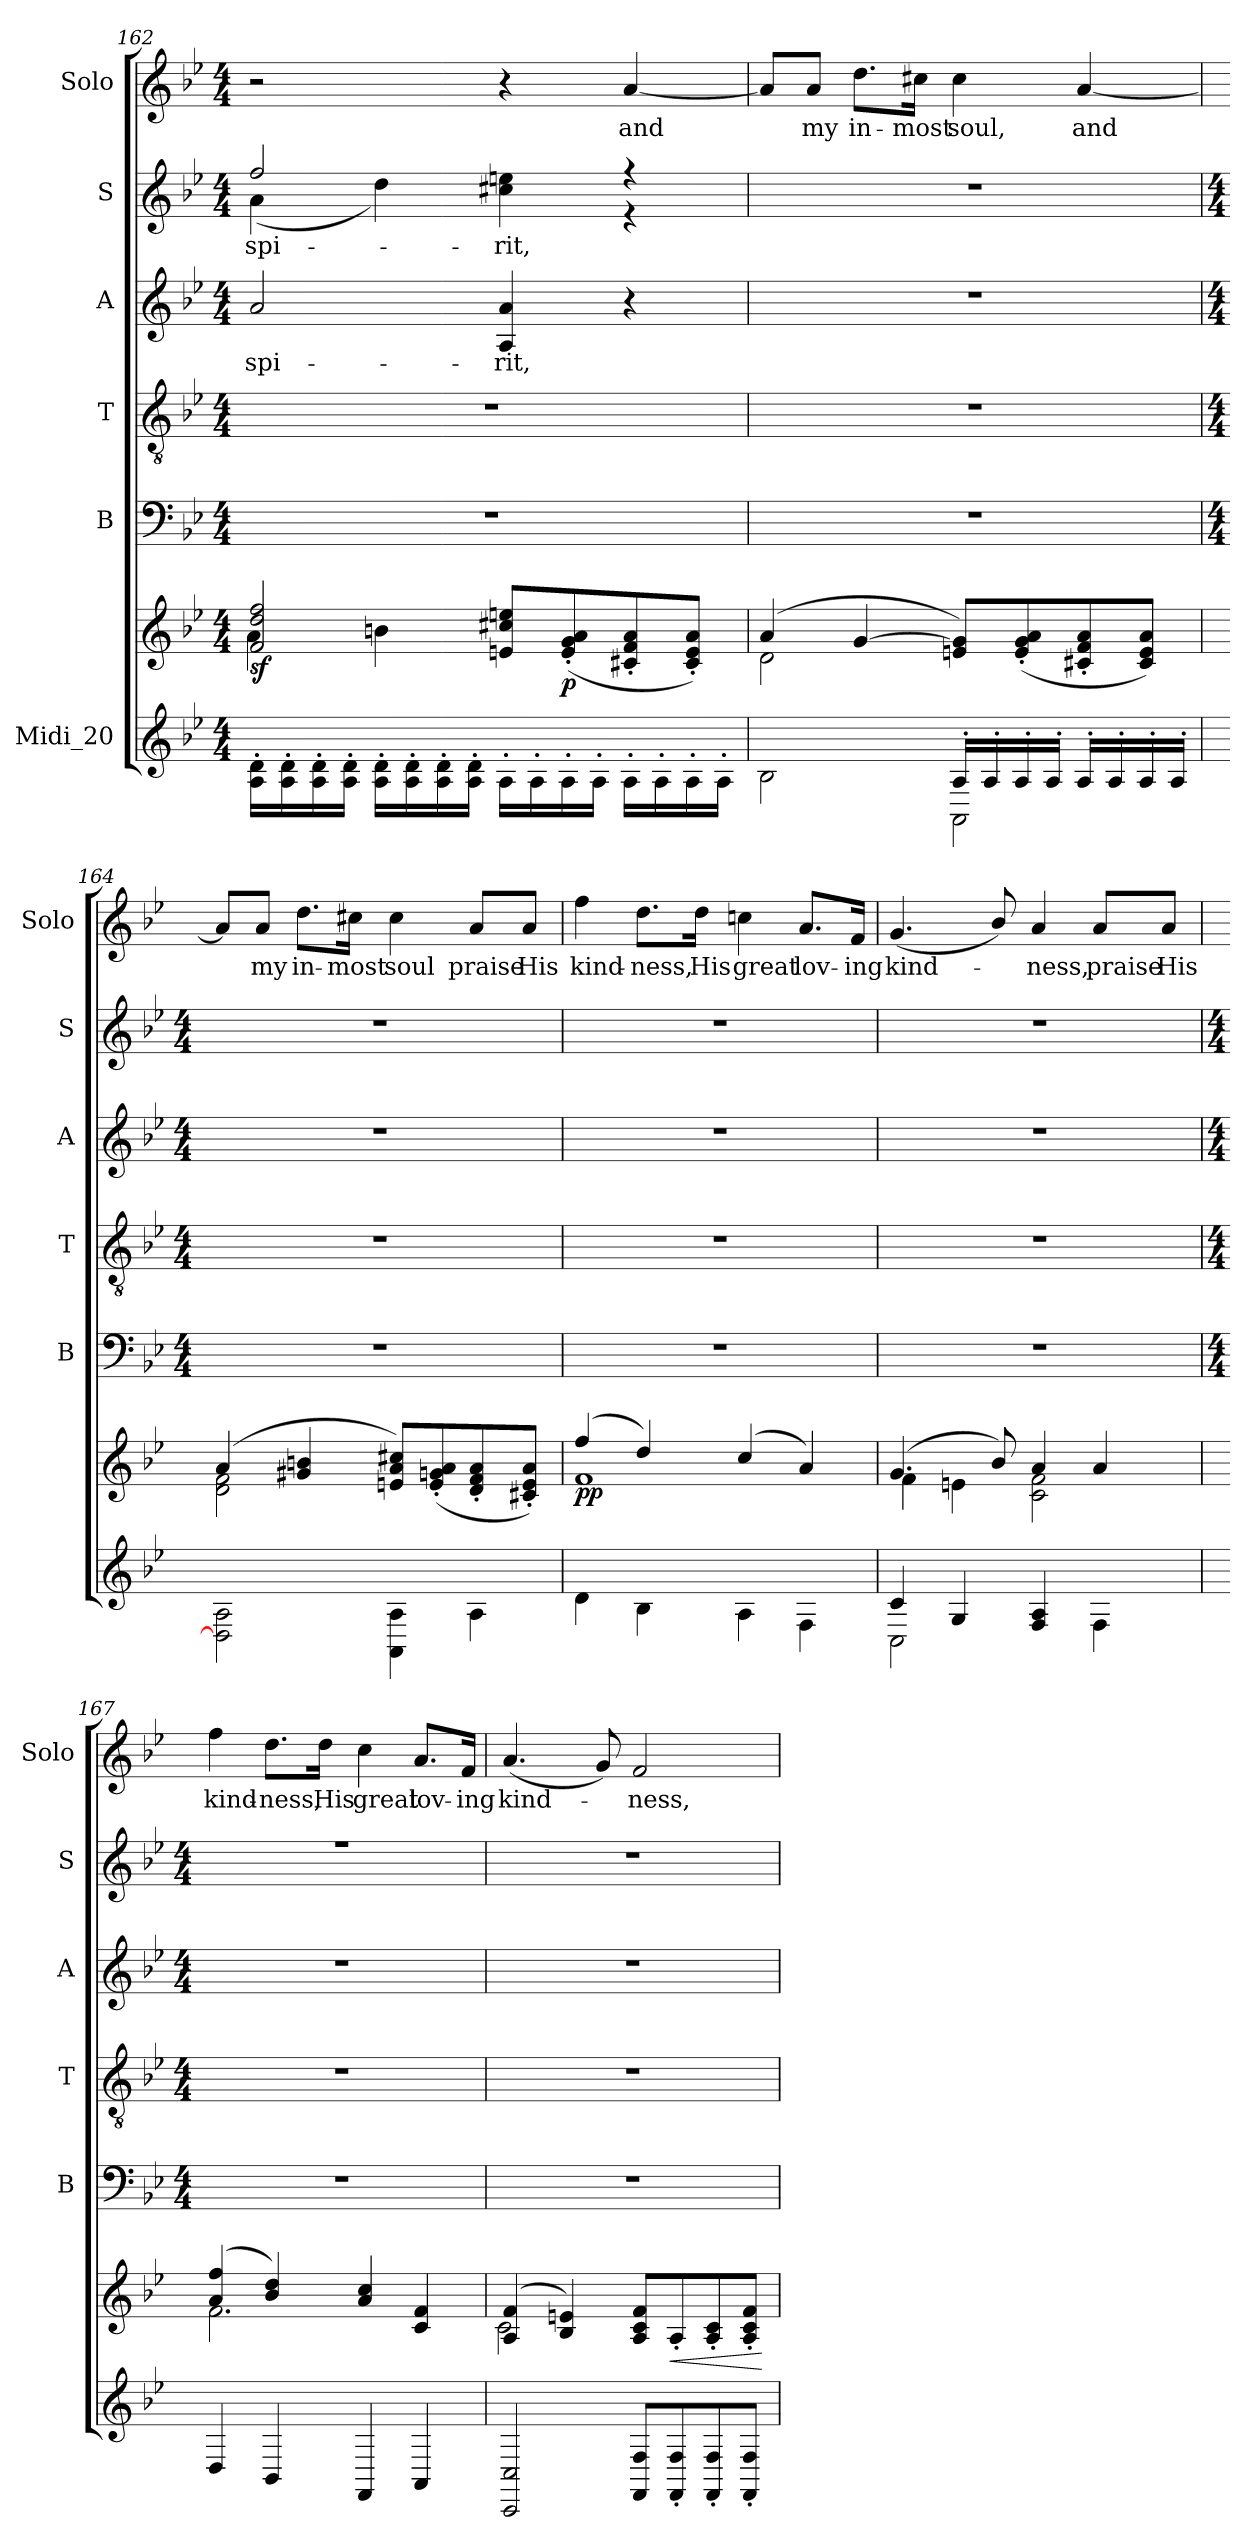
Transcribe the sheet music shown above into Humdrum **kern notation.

**kern	**kern	**dynam	**kern	**kern	**kern	**text	**kern	**text	**kern	**text
*part6	*part6	*part6	*part5	*part4	*part3	*part3	*part2	*part2	*part1	*part1
*staff7	*staff6	*staff6/7	*staff5	*staff4	*staff3	*staff3	*staff2	*staff2	*staff1	*staff1
*I"Midi_20	*	*	*I"B	*I"T	*I"A	*	*I"S	*	*I"Solo	*
*	*	*	*I'B	*I'T	*I'A	*	*I'S	*	*I'Solo	*
*clefG2	*clefG2	*	*clefF4	*clefGv2	*clefG2	*	*clefG2	*	*clefG2	*
*k[b-e-]	*k[b-e-]	*	*k[b-e-]	*k[b-e-]	*k[b-e-]	*	*k[b-e-]	*	*k[b-e-]	*
*B-:	*B-:	*	*B-:	*B-:	*B-:	*	*B-:	*	*B-:	*
*M4/4	*M4/4	*	*M4/4	*M4/4	*M4/4	*	*M4/4	*	*M4/4	*
=162	=162	=162	=162	=162	=162	=162	=162	=162	=162	=162
*^	*^	*	*	*	*	*	*	*	*	*
!	!	!	!	!LO:DY:b	!	!	!	!LO:LY:b	!	!LO:LY:b	!	!
*	*	*	*	*	*	*	*	*	*^	*	*	*
16A\' 16d\'LL	2ryy	2f/ 2dd/ 2ff/	4a\	sf	1r	1r	2a/	spi-	2ff/	(<4a\	spi-	2r	.
16A\' 16d\'	.	.	.	.	.	.	.	.	.	.	.	.	.
16A\' 16d\'	.	.	.	.	.	.	.	.	.	.	.	.	.
16A\' 16d\'JJ	.	.	.	.	.	.	.	.	.	.	.	.	.
16A\' 16d\'LL	.	.	4bn\	.	.	.	.	.	.	4dd\)	.	.	.
16A\' 16d\'	.	.	.	.	.	.	.	.	.	.	.	.	.
16A\' 16d\'	.	.	.	.	.	.	.	.	.	.	.	.	.
16A\' 16d\'JJ	.	.	.	.	.	.	.	.	.	.	.	.	.
!	!	!	!	!	!	!	!	!LO:LY:b	!	!	!LO:LY:b	!	!
16A'\LL	2ryy	8en/ 8cc#X/ 8een/L	2ryy	.	.	.	4A/ 4a/	-rit,	4cc#X\ 4een\	4ryy	rit,	4r	.
16A'\	.	.	.	.	.	.	.	.	.	.	.	.	.
!	!	!	!	!LO:DY:b	!	!	!	!	!	!	!	!	!
16A'\	.	(<8e/' 8g/' 8a/'	.	p	.	.	.	.	.	.	.	.	.
16A'\JJ	.	.	.	.	.	.	.	.	.	.	.	.	.
!	!	!	!	!	!	!	!	!	!	!	!	!	!LO:LY:b
16A'\LL	.	8c#X/' 8f/' 8a/'	.	.	.	.	4r	.	4r	4r	.	[4a/	and
16A'\	.	.	.	.	.	.	.	.	.	.	.	.	.
16A'\	.	8c#/' 8e/' 8a/'J)	.	.	.	.	.	.	.	.	.	.	.
16A'\JJ	.	.	.	.	.	.	.	.	.	.	.	.	.
=163	=163	=163	=163	=163	=163	=163	=163	=163	=163	=163	=163	=163	=163
2B-\	2ryy	(<4a/	2d\	.	1r	1r	1r	.	1r	2ryy	.	8a/L]	.
!	!	!	!	!	!	!	!	!	!	!	!	!	!LO:LY:b
.	.	.	.	.	.	.	.	.	.	.	.	8a/J	my
!	!	!	!	!	!	!	!	!	!	!	!	!	!LO:LY:b
.	.	[4g/	.	.	.	.	.	.	.	.	.	8.dd\L	in-
!	!	!	!	!	!	!	!	!	!	!	!	!	!LO:LY:b
.	.	.	.	.	.	.	.	.	.	.	.	16cc#X\Jk	-most
!	!	!	!	!	!	!	!	!	!	!	!	!	!LO:LY:b
16A'/LL	2AA\	8en/ 8g/]L)	2ryy	.	.	.	.	.	.	2ryy	.	4cc#\	soul,
16A'/	.	.	.	.	.	.	.	.	.	.	.	.	.
16A'/	.	(<8e/' 8g/' 8a/'	.	.	.	.	.	.	.	.	.	.	.
16A'/JJ	.	.	.	.	.	.	.	.	.	.	.	.	.
!	!	!	!	!	!	!	!	!	!	!	!	!	!LO:LY:b
16A'/LL	.	8c#X/' 8f/' 8a/'	.	.	.	.	.	.	.	.	.	[4a/	and
16A'/	.	.	.	.	.	.	.	.	.	.	.	.	.
16A'/	.	8c#/ 8e/ 8a/J)	.	.	.	.	.	.	.	.	.	.	.
16A'/JJ	.	.	.	.	.	.	.	.	.	.	.	.	.
*	*	*	*	*	*	*	*	*	*v	*v	*	*	*
!!LO:PB:g=z
=164	=164	=164	=164	=164	=164	=164	=164	=164	=164	=164	=164	=164
*	*	*	*	*	*M4/4	*M4/4	*M4/4	*	*M4/4	*	*	*
2D\] 2A\	1ryy	(>4a/	2d\ 2f\	.	1r	1r	1r	.	1r	.	8a/L]	.
!	!	!	!	!	!	!	!	!	!	!	!	!LO:LY:b
.	.	.	.	.	.	.	.	.	.	.	8a/J	my
!	!	!	!	!	!	!	!	!	!	!	!	!LO:LY:b
.	.	4g#X/ 4bn/	.	.	.	.	.	.	.	.	8.dd\L	in-
!	!	!	!	!	!	!	!	!	!	!	!	!LO:LY:b
.	.	.	.	.	.	.	.	.	.	.	16cc#X\Jk	-most
!	!	!	!	!	!	!	!	!	!	!	!	!LO:LY:b
4AA\ 4A\	.	8en/ 8a/ 8cc#X/L)	2ryy	.	.	.	.	.	.	.	4cc#\	soul
.	.	(>8e/' 8gn/' 8a/'	.	.	.	.	.	.	.	.	.	.
!	!	!	!	!	!	!	!	!	!	!	!	!LO:LY:b
4A\	.	8d/' 8f/' 8a/'	.	.	.	.	.	.	.	.	8a/L	praise
!	!	!	!	!	!	!	!	!	!	!	!	!LO:LY:b
.	.	8c#X/' 8e/' 8a/'J)	.	.	.	.	.	.	.	.	8a/J	His
=165	=165	=165	=165	=165	=165	=165	=165	=165	=165	=165	=165	=165
!	!	!	!	!LO:DY:b	!	!	!	!	!	!	!	!LO:LY:b
4d\	1ryy	(>4ff/	1f	pp	1r	1r	1r	.	1r	.	4ff\	kind-
!	!	!	!	!	!	!	!	!	!	!	!	!LO:LY:b
4B-\	.	4dd/)	.	.	.	.	.	.	.	.	8.dd\L	-ness,
!	!	!	!	!	!	!	!	!	!	!	!	!LO:LY:b
.	.	.	.	.	.	.	.	.	.	.	16dd\Jk	His
!	!	!	!	!	!	!	!	!	!	!	!	!LO:LY:b
4A\	.	(>4cc/	.	.	.	.	.	.	.	.	4ccni\	great
!	!	!	!	!	!	!	!	!	!	!	!	!LO:LY:b
4F\	.	4a/)	.	.	.	.	.	.	.	.	8.a/L	lov-
!	!	!	!	!	!	!	!	!	!	!	!	!LO:LY:b
.	.	.	.	.	.	.	.	.	.	.	16f/Jk	-ing
=166	=166	=166	=166	=166	=166	=166	=166	=166	=166	=166	=166	=166
!	!	!	!	!	!	!	!	!	!	!	!	!LO:LY:b
4c/	2C\	(>4.g/	4f\	.	1r	1r	1r	.	1r	.	(<4.g/	kind-
4G/	.	.	4en\	.	.	.	.	.	.	.	.	.
.	.	8b-/)	.	.	.	.	.	.	.	.	8b-/)	.
!	!	!	!	!	!	!	!	!	!	!	!	!LO:LY:b
4F/ 4A/	2ryy	4a/	2c\ 2f\	.	.	.	.	.	.	.	4a/	ness,
!	!	!	!	!	!	!	!	!	!	!	!	!LO:LY:b
4F\	.	4a/	.	.	.	.	.	.	.	.	8a/L	praise
!	!	!	!	!	!	!	!	!	!	!	!	!LO:LY:b
.	.	.	.	.	.	.	.	.	.	.	8a/J	His
!!LO:LB:g=z
=167	=167	=167	=167	=167	=167	=167	=167	=167	=167	=167	=167	=167
*	*	*	*	*	*M4/4	*M4/4	*M4/4	*	*M4/4	*	*	*
*	*	*	*	*	*	*	*	*	*^	*	*	*
!	!	!	!	!	!	!	!	!	!	!	!	!	!LO:LY:b
4D/	2ryy	(<4a/ 4ff/	2.f\	.	1r	1r	1r	.	1r	1ryy	.	4ff\	kind-
!	!	!	!	!	!	!	!	!	!	!	!	!	!LO:LY:b
4BB-/	.	4b-/ 4dd/)	.	.	.	.	.	.	.	.	.	8.dd\L	-ness,
!	!	!	!	!	!	!	!	!	!	!	!	!	!LO:LY:b
.	.	.	.	.	.	.	.	.	.	.	.	16dd\Jk	His
!	!	!	!	!	!	!	!	!	!	!	!	!	!LO:LY:b
4FF/	2ryy	4a/ 4cc/	.	.	.	.	.	.	.	.	.	4cc\	great
!	!	!	!	!	!	!	!	!	!	!	!	!	!LO:LY:b
4AA/	.	4c/ 4f/	4ryy	.	.	.	.	.	.	.	.	8.a/L	lov-
!	!	!	!	!	!	!	!	!	!	!	!	!	!LO:LY:b
.	.	.	.	.	.	.	.	.	.	.	.	16f/Jk	-ing
=168	=168	=168	=168	=168	=168	=168	=168	=168	=168	=168	=168	=168	=168
!	!	!	!	!	!	!	!	!	!	!	!	!	!LO:LY:b
2CC/ 2C/	2ryy	(<4A/ 4f/	2c\	.	1r	1r	1r	.	1r	1ryy	.	(<4.a/	kind-
.	.	4B-/ 4en/)	.	.	.	.	.	.	.	.	.	.	.
.	.	.	.	.	.	.	.	.	.	.	.	8g/)	.
!	!	!	!	!	!	!	!	!	!	!	!	!	!LO:LY:b
8FF/ 8F/L	2ryy	8A/ 8c/ 8f/L	2ryy	.	.	.	.	.	.	.	.	2f/	ness,
!	!	!	!	!LO:HP:b	!	!	!	!	!	!	!	!	!
8FF/' 8F/'	.	8A'/	.	<	.	.	.	.	.	.	.	.	.
8FF/' 8F/'	.	8A/' 8c/'	.	.	.	.	.	.	.	.	.	.	.
8FF/' 8F/'J	.	8A/' 8c/' 8f/'J	.	.	.	.	.	.	.	.	.	.	.
*v	*v	*	*	*	*	*	*	*	*v	*v	*	*	*
*	*v	*v	*	*	*	*	*	*	*	*	*
.	.	[	.	.	.	.	.	.	.	.
=	=	=	=	=	=	=	=	=	=	=
*-	*-	*-	*-	*-	*-	*-	*-	*-	*-	*-
